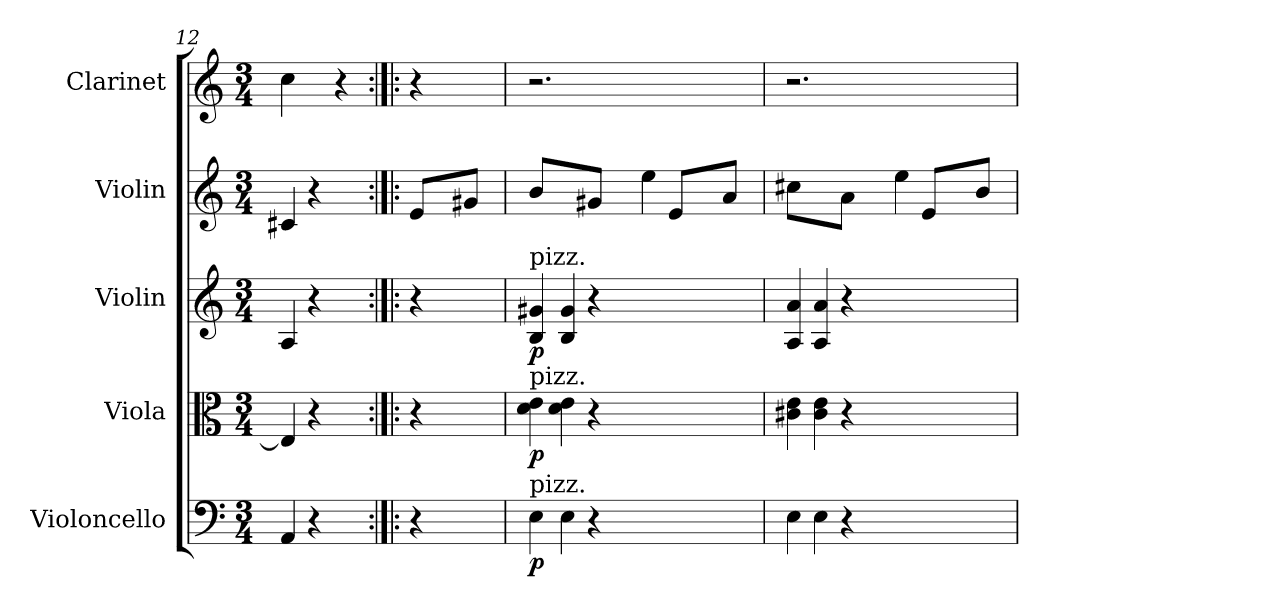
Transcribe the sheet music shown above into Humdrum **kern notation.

**kern	**dynam	**kern	**dynam	**kern	**dynam	**kern	**kern
*part5	*part5	*part4	*part4	*part3	*part3	*part2	*part1
*staff5	*staff5	*staff4	*staff4	*staff3	*staff3	*staff2	*staff1
*I"Violoncello	*	*I"Viola	*	*I"Violin	*	*I"Violin	*I"Clarinet
*I'Vc	*	*I'Vla	*	*I'Vln	*	*I'Vln	*I'Cl
*clefF4	*	*clefC3	*	*clefG2	*	*clefG2	*clefG2
*	*	*	*	*	*	*	*ITrd2c3
*M3/4	*	*M3/4	*	*M3/4	*	*M3/4	*M3/4
=12	=12	=12	=12	=12	=12	=12	=12
!LO:N:vis=4	!	!LO:N:vis=4	!	!LO:N:vis=4	!	!LO:N:vis=4	!
8AA/	.	8E/]	.	8A/	.	8c#/	4a\
!LO:N:vis=4	!	!LO:N:vis=4	!	!LO:N:vis=4	!	!LO:N:vis=4	!
8r	.	8r	.	8r	.	8r	.
4ryy	.	4ryy	.	4ryy	.	4ryy	4r
=:|!|:	=:|!|:	=:|!|:	=:|!|:	=:|!|:	=:|!|:	=:|!|:	=:|!|:
!LO:N:vis=4	!	!LO:N:vis=4	!	!LO:N:vis=4	!	!LO:N:vis=8	!
8r	.	8r	.	8r	.	(<4e/L	4r
4.ryy	.	4.ryy	.	4.ryy	.	.	.
!	!	!	!	!	!	!LO:N:vis=8	!
.	.	.	.	.	.	4g#/J	4ryy
=13	=13	=13	=13	=13	=13	=13	=13
!	!	!	!	!LO:TX:a:t=pizz.	!	!	!
!	!	!LO:TX:a:t=pizz.	!	!	!	!	!
!LO:TX:a:t=pizz.	!	!	!	!	!	!	!
!LO:N:vis=4	!LO:DY:b	!LO:N:vis=4	!LO:DY:b	!LO:N:vis=4	!LO:DY:b	!LO:N:vis=8	!
8E\	p	8d\ 8e\	p	8B/ 8g#/	p	4b/L	2.r
!LO:N:vis=4	!	!LO:N:vis=4	!	!LO:N:vis=4	!	!	!
8E\	.	8d\ 8e\	.	8B/ 8g#/	.	.	.
!LO:N:vis=4	!	!LO:N:vis=4	!	!LO:N:vis=4	!	!LO:N:vis=8	!
8r	.	8r	.	8r	.	4g#/J	.
2.ryy	.	2.ryy	.	2.ryy	.	.	.
!	!	!	!	!	!	!LO:N:vis=4	!
.	.	.	.	.	.	8ee\	.
!	!	!	!	!	!	!LO:N:vis=8	!
.	.	.	.	.	.	(<4e/L	.
.	.	.	.	.	.	.	4.ryy
!	!	!	!	!	!	!LO:N:vis=8	!
.	.	.	.	.	.	4a/J	.
=14	=14	=14	=14	=14	=14	=14	=14
!LO:N:vis=4	!	!LO:N:vis=4	!	!LO:N:vis=4	!	!LO:N:vis=8	!
8E\	.	8c#\ 8e\	.	8A/ 8a/	.	4cc#\L	2.r
!LO:N:vis=4	!	!LO:N:vis=4	!	!LO:N:vis=4	!	!	!
8E\	.	8c#\ 8e\	.	8A/ 8a/	.	.	.
!LO:N:vis=4	!	!LO:N:vis=4	!	!LO:N:vis=4	!	!LO:N:vis=8	!
8r	.	8r	.	8r	.	4a\J	.
2.ryy	.	2.ryy	.	2.ryy	.	.	.
!	!	!	!	!	!	!LO:N:vis=4	!
.	.	.	.	.	.	8ee\	.
!	!	!	!	!	!	!LO:N:vis=8	!
.	.	.	.	.	.	(<4e/L	.
.	.	.	.	.	.	.	4.ryy
!	!	!	!	!	!	!LO:N:vis=8	!
.	.	.	.	.	.	4b/J	.
=	=	=	=	=	=	=	=
*-	*-	*-	*-	*-	*-	*-	*-
